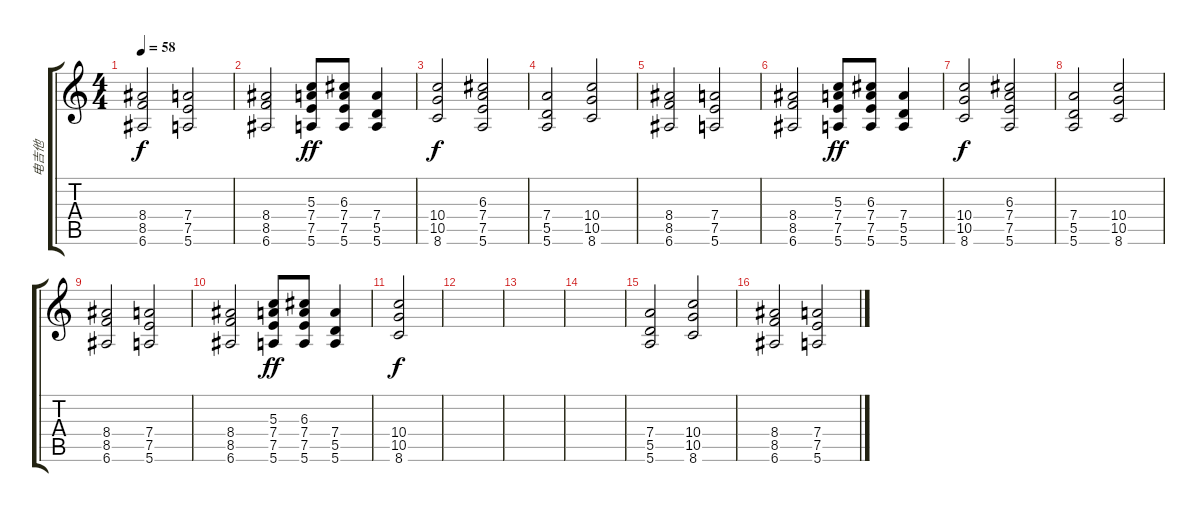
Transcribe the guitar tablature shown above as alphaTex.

\track ("电吉他" "电吉他") {instrument distortionguitar}
\staff {score tabs}
\tuning (E4 B3 G3 D3 A2 E2) {hide}
\ts (4 4)
\tempo 58
\clef g2
\ks c
(8.4 8.5 6.6).2{dy f} (7.4 7.5 5.6).2 |
(8.4 8.5 6.6).2 (5.3 7.4 7.5 5.6).8{dy ff} (6.3 7.4 7.5 5.6).8 (7.4 5.5 5.6).4 |
(10.4 10.5 8.6).2{dy f} (6.3 7.4 7.5 5.6).2 |
(7.4 5.5 5.6).2 (10.4 10.5 8.6).2 |
(8.4 8.5 6.6).2 (7.4 7.5 5.6).2 |
(8.4 8.5 6.6).2 (5.3 7.4 7.5 5.6).8{dy ff} (6.3 7.4 7.5 5.6).8 (7.4 5.5 5.6).4 |
(10.4 10.5 8.6).2{dy f} (6.3 7.4 7.5 5.6).2 |
(7.4 5.5 5.6).2 (10.4 10.5 8.6).2 |
(8.4 8.5 6.6).2 (7.4 7.5 5.6).2 |
(8.4 8.5 6.6).2 (5.3 7.4 7.5 5.6).8{dy ff} (6.3 7.4 7.5 5.6).8 (7.4 5.5 5.6).4 |
(10.4 10.5 8.6).2{dy f} |
|
|
|
(7.4 5.5 5.6).2 (10.4 10.5 8.6).2 |
(8.4 8.5 6.6).2 (7.4 7.5 5.6).2
